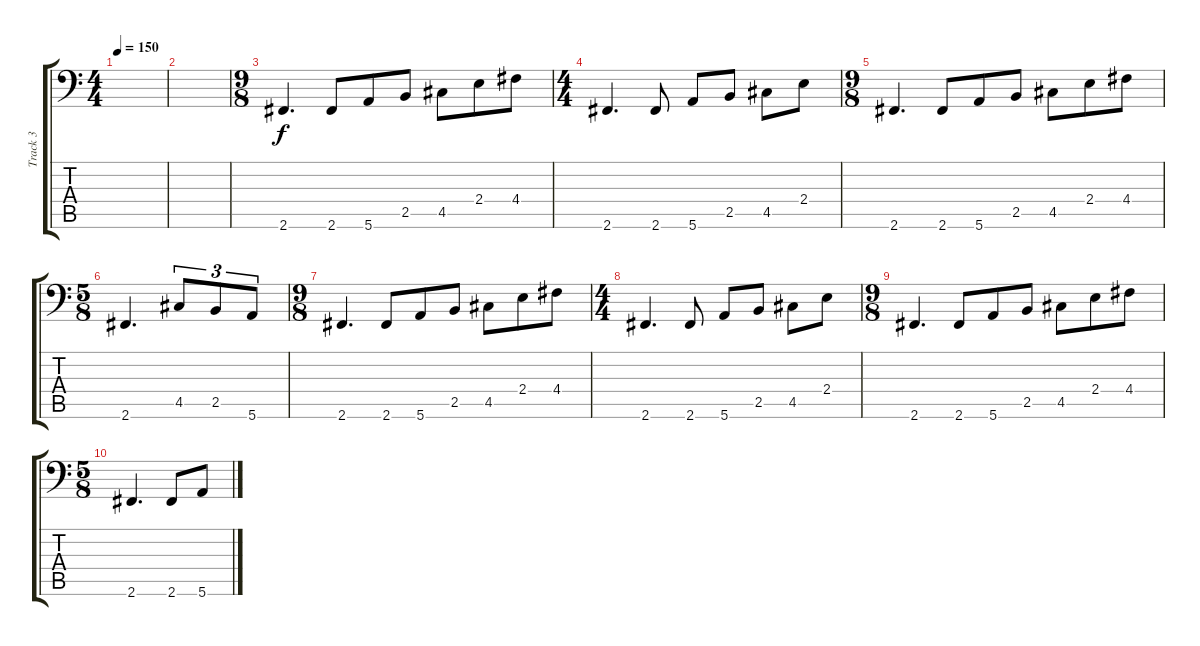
\track ("Track 3" "Track 3") {instrument electricbassfinger}
\staff {score tabs}
\tuning (E3 B2 G2 D2 A1 E1) {hide}
\ts (4 4)
\tempo 150
\clef f4
\ks c
|
|
\ts (9 8)
2.6.4{d} 2.6.8 5.6.8 2.5.8 4.5.8 2.4.8 4.4.8 |
\ts (4 4)
2.6.4{d} 2.6.8 5.6.8 2.5.8 4.5.8 2.4.8 |
\ts (9 8)
2.6.4{d} 2.6.8 5.6.8 2.5.8 4.5.8 2.4.8 4.4.8 |
\ts (5 8)
2.6.4{d} 4.5.8{tu (3 2)} 2.5.8{tu (3 2)} 5.6.8{tu (3 2)} |
\ts (9 8)
2.6.4{d} 2.6.8 5.6.8 2.5.8 4.5.8 2.4.8 4.4.8 |
\ts (4 4)
2.6.4{d} 2.6.8 5.6.8 2.5.8 4.5.8 2.4.8 |
\ts (9 8)
2.6.4{d} 2.6.8 5.6.8 2.5.8 4.5.8 2.4.8 4.4.8 |
\ts (5 8)
2.6.4{d} 2.6.8 5.6.8
